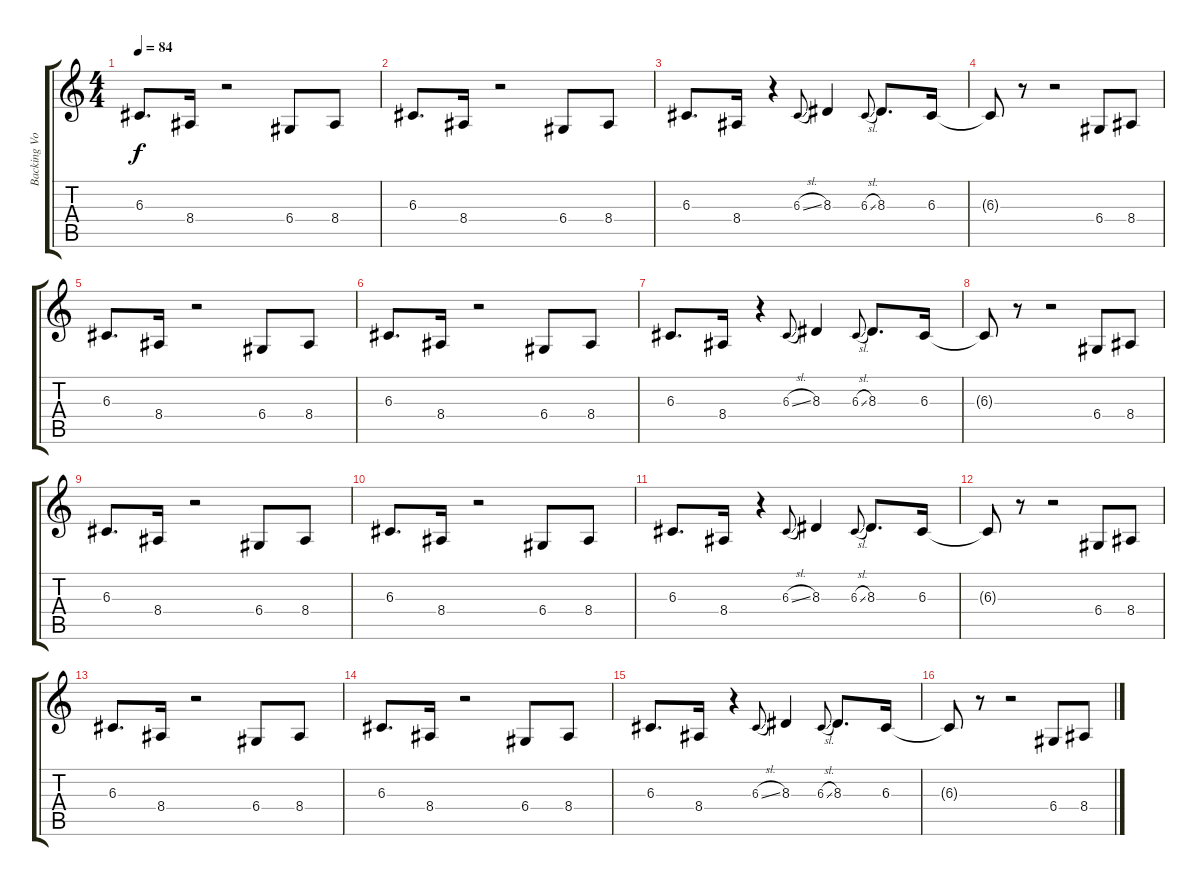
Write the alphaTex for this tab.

\track ("Backing Vocals" "Backing Vo") {instrument choiraahs}
\staff {score tabs}
\tuning (E4 B3 G3 D3 A2 E2) {hide}
\ts (4 4)
\tempo 84
\clef g2
\ks c
6.3.8{d dy f} 8.4.16 r.2 6.4.8 8.4.8 |
6.3.8{d} 8.4.16 r.2 6.4.8 8.4.8 |
6.3.8{d} 8.4.16 r.4 6.3{sl}.8{gr onbeat} 8.3.4 6.3{sl}.8{gr onbeat} 8.3.8{d} 6.3.16 |
6.3{t}.8 r.8 r.2 6.4.8 8.4.8 |
6.3.8{d} 8.4.16 r.2 6.4.8 8.4.8 |
6.3.8{d} 8.4.16 r.2 6.4.8 8.4.8 |
6.3.8{d} 8.4.16 r.4 6.3{sl}.8{gr onbeat} 8.3.4 6.3{sl}.8{gr onbeat} 8.3.8{d} 6.3.16 |
6.3{t}.8 r.8 r.2 6.4.8 8.4.8 |
6.3.8{d} 8.4.16 r.2 6.4.8 8.4.8 |
6.3.8{d} 8.4.16 r.2 6.4.8 8.4.8 |
6.3.8{d} 8.4.16 r.4 6.3{sl}.8{gr onbeat} 8.3.4 6.3{sl}.8{gr onbeat} 8.3.8{d} 6.3.16 |
6.3{t}.8{volume 1} r.8 r.2 6.4.8 8.4.8 |
6.3.8{d} 8.4.16 r.2 6.4.8 8.4.8 |
6.3.8{d} 8.4.16 r.2 6.4.8 8.4.8 |
6.3.8{d} 8.4.16 r.4 6.3{sl}.8{gr onbeat} 8.3.4 6.3{sl}.8{gr onbeat} 8.3.8{d} 6.3.16 |
6.3{t}.8{volume 0} r.8 r.2 6.4.8 8.4.8
